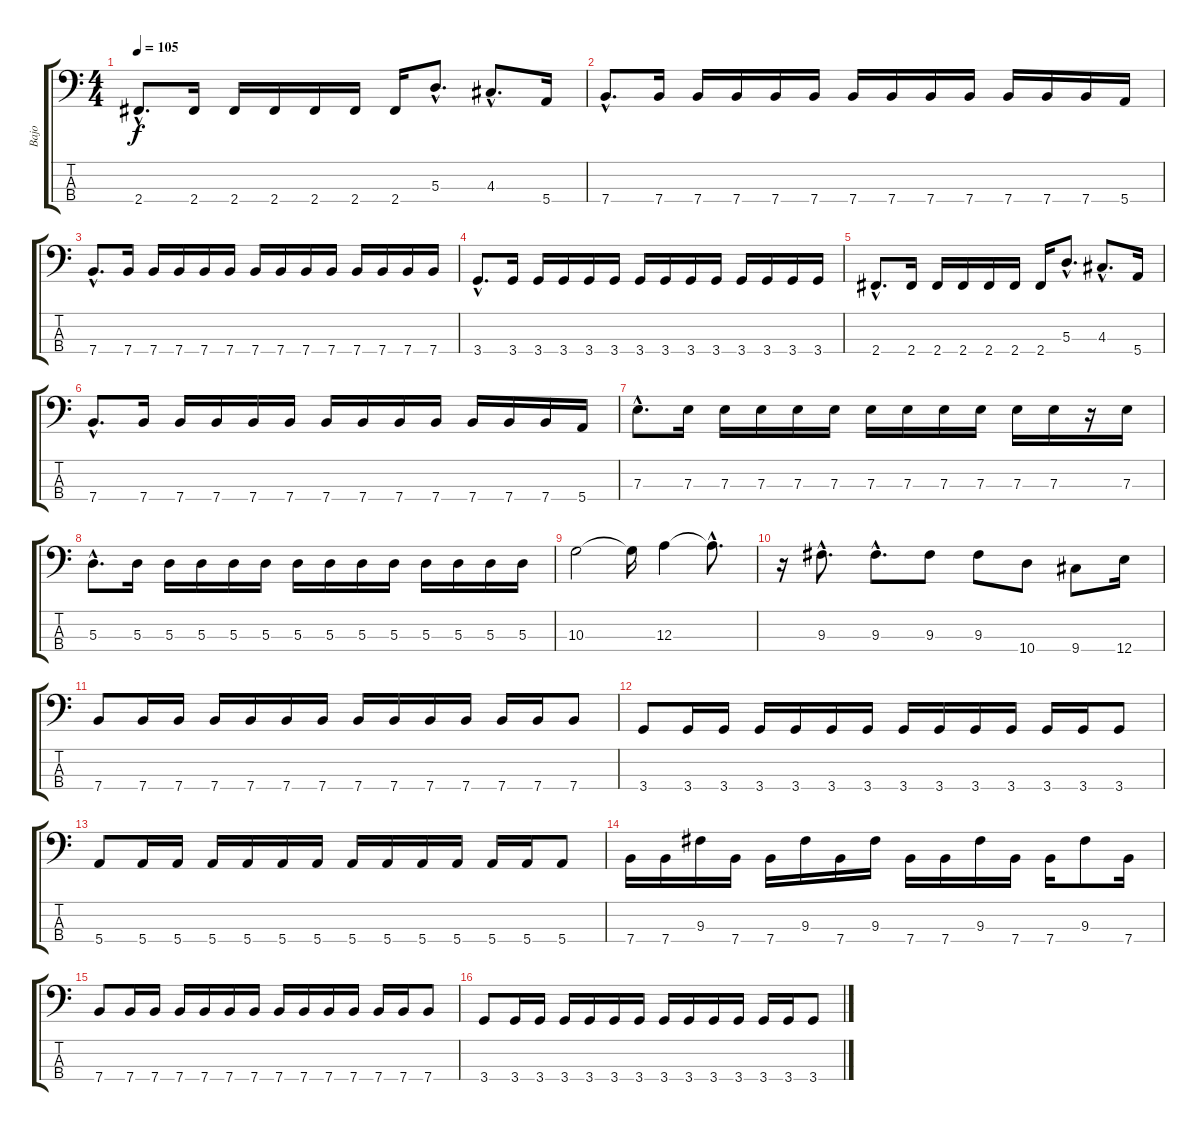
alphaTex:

\track ("Bajo" "Bajo") {instrument electricbasspick}
\staff {score tabs}
\tuning (G2 D2 A1 E1) {hide}
\ts (4 4)
\tempo 105
\clef f4
\ks c
2.4{hac}.8{d dy f} 2.4.16 2.4.16 2.4.16 2.4.16 2.4.16 2.4.16 5.3{hac}.8{d} 4.3{hac}.8{d} 5.4.16 |
7.4{hac}.8{d} 7.4.16 7.4.16 7.4.16 7.4.16 7.4.16 7.4.16 7.4.16 7.4.16 7.4.16 7.4.16 7.4.16 7.4.16 5.4.16 |
7.4{hac}.8{d} 7.4.16 7.4.16 7.4.16 7.4.16 7.4.16 7.4.16 7.4.16 7.4.16 7.4.16 7.4.16 7.4.16 7.4.16 7.4.16 |
3.4{hac}.8{d} 3.4.16 3.4.16 3.4.16 3.4.16 3.4.16 3.4.16 3.4.16 3.4.16 3.4.16 3.4.16 3.4.16 3.4.16 3.4.16 |
2.4{hac}.8{d} 2.4.16 2.4.16 2.4.16 2.4.16 2.4.16 2.4.16 5.3{hac}.8{d} 4.3{hac}.8{d} 5.4.16 |
7.4{hac}.8{d} 7.4.16 7.4.16 7.4.16 7.4.16 7.4.16 7.4.16 7.4.16 7.4.16 7.4.16 7.4.16 7.4.16 7.4.16 5.4.16 |
7.3{hac}.8{d} 7.3.16 7.3.16 7.3.16 7.3.16 7.3.16 7.3.16 7.3.16 7.3.16 7.3.16 7.3.16 7.3.16 r.16 7.3.16 |
5.3{hac}.8{d} 5.3.16 5.3.16 5.3.16 5.3.16 5.3.16 5.3.16 5.3.16 5.3.16 5.3.16 5.3.16 5.3.16 5.3.16 5.3.16 |
10.3.2 10.3{t}.16 12.3.4 12.3{hac t}.8{d} |
r.16 9.3{hac}.8{d} 9.3{hac}.8{d} 9.3.8 9.3.8 10.4.8 9.4.8 12.4.16 |
7.4.8 7.4.16 7.4.16 7.4.16 7.4.16 7.4.16 7.4.16 7.4.16 7.4.16 7.4.16 7.4.16 7.4.16 7.4.16 7.4.8 |
3.4.8 3.4.16 3.4.16 3.4.16 3.4.16 3.4.16 3.4.16 3.4.16 3.4.16 3.4.16 3.4.16 3.4.16 3.4.16 3.4.8 |
5.4.8 5.4.16 5.4.16 5.4.16 5.4.16 5.4.16 5.4.16 5.4.16 5.4.16 5.4.16 5.4.16 5.4.16 5.4.16 5.4.8 |
7.4.16 7.4.16 9.3.16 7.4.16 7.4.16 9.3.16 7.4.16 9.3.16 7.4.16 7.4.16 9.3.16 7.4.16 7.4.16 9.3.8 7.4.16 |
7.4.8 7.4.16 7.4.16 7.4.16 7.4.16 7.4.16 7.4.16 7.4.16 7.4.16 7.4.16 7.4.16 7.4.16 7.4.16 7.4.8 |
3.4.8 3.4.16 3.4.16 3.4.16 3.4.16 3.4.16 3.4.16 3.4.16 3.4.16 3.4.16 3.4.16 3.4.16 3.4.16 3.4.8
